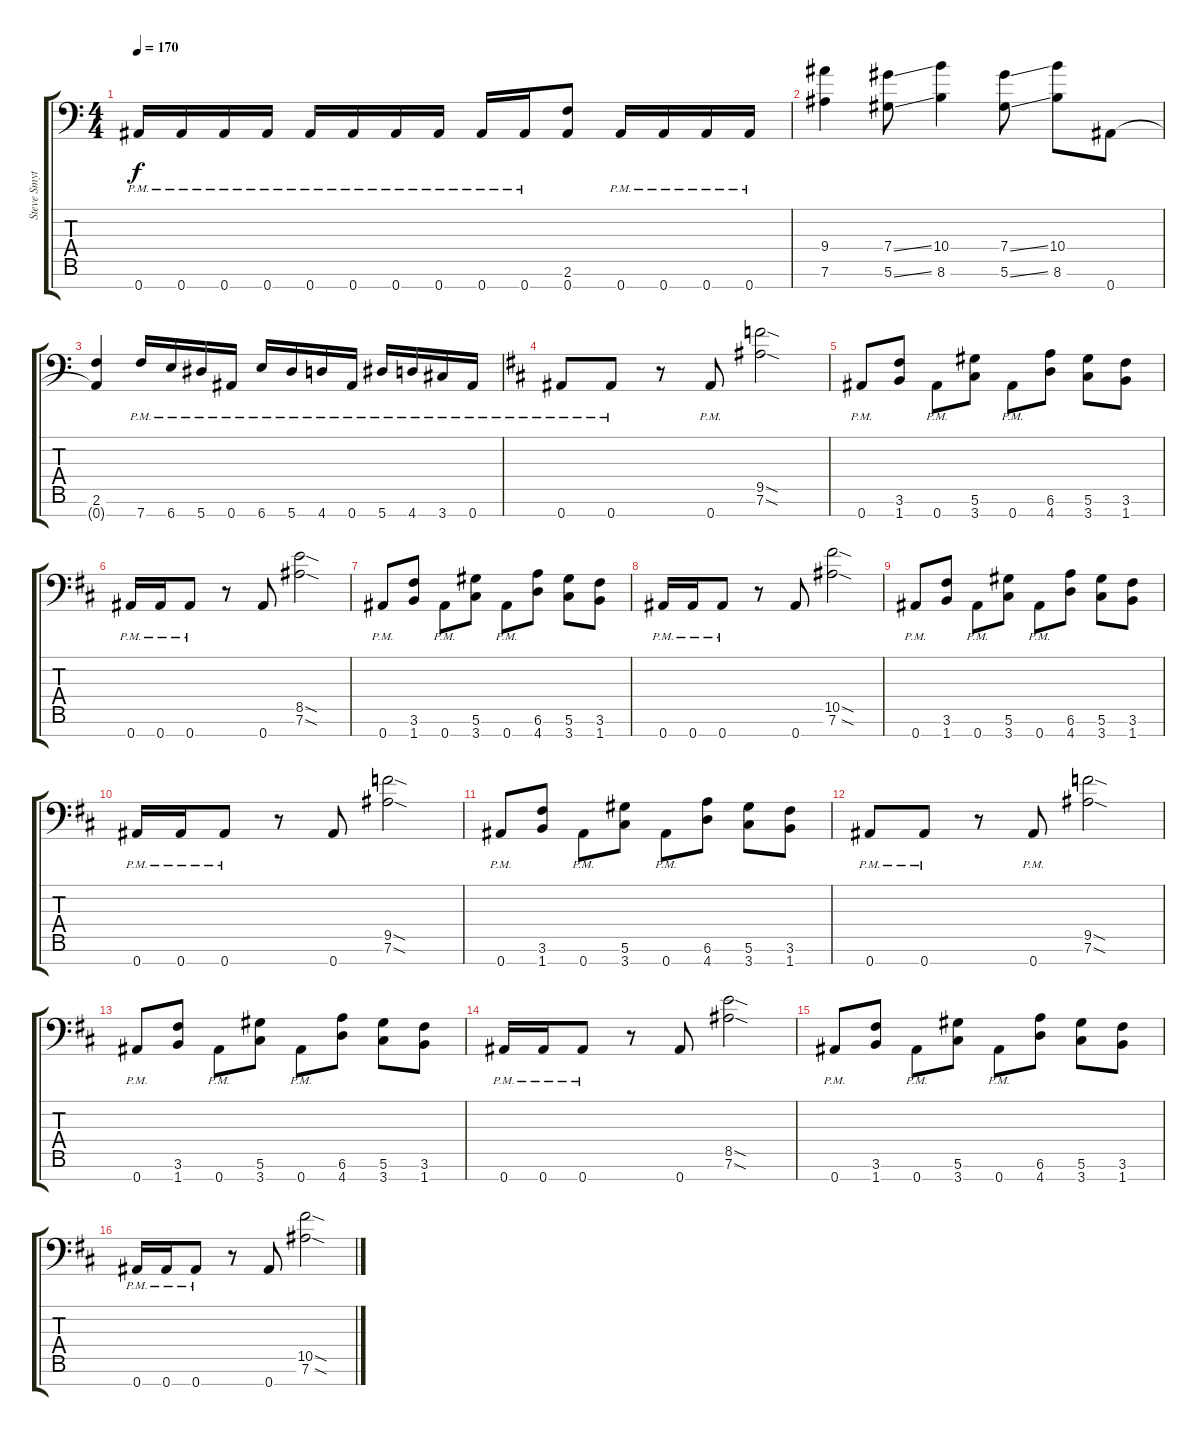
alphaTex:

\track ("Steve Smyth Rhythm" "Steve Smyt") {instrument distortionguitar}
\staff {score tabs}
\tuning (Eb4 Bb3 Gb3 Db3 Ab2 Eb2 Bb1) {hide}
\ts (4 4)
\tempo 170
\clef f4
\ks c
0.7{pm}.16{dy f} 0.7{pm}.16 0.7{pm}.16 0.7{pm}.16 0.7{pm}.16 0.7{pm}.16 0.7{pm}.16 0.7{pm}.16 0.7{pm}.16 0.7{pm}.16 (2.6 0.7).8 0.7{pm}.16 0.7{pm}.16 0.7{pm}.16 0.7{pm}.16 |
(9.4 7.6).4 (7.4{ss} 5.6{ss}).8 (10.4 8.6).4 (7.4{ss} 5.6{ss}).8 (10.4 8.6).8 0.7.8 |
(2.6 0.7{t}).4 7.7{pm}.16 6.7{pm}.16 5.7{pm}.16 0.7{pm}.16 6.7{pm}.16 5.7{pm}.16 4.7{pm}.16 0.7{pm}.16 5.7{pm}.16 4.7{pm}.16 3.7{pm}.16 0.7{pm}.16 |
\ks d
0.7{pm}.8 0.7{pm}.8 r.8 0.7{pm}.8 (9.5{sod} 7.6{sod}).2 |
0.7{pm}.8 (3.6 1.7).8 0.7{pm}.8 (5.6 3.7).8 0.7{pm}.8 (6.6 4.7).8 (5.6 3.7).8 (3.6 1.7).8 |
0.7{pm}.16 0.7{pm}.16 0.7{pm}.8 r.8 0.7.8 (8.5{sod} 7.6{sod}).2 |
0.7{pm}.8 (3.6 1.7).8 0.7{pm}.8 (5.6 3.7).8 0.7{pm}.8 (6.6 4.7).8 (5.6 3.7).8 (3.6 1.7).8 |
0.7{pm}.16 0.7{pm}.16 0.7{pm}.8 r.8 0.7.8 (10.5{sod} 7.6{sod}).2 |
0.7{pm}.8 (3.6 1.7).8 0.7{pm}.8 (5.6 3.7).8 0.7{pm}.8 (6.6 4.7).8 (5.6 3.7).8 (3.6 1.7).8 |
0.7{pm}.16 0.7{pm}.16 0.7{pm}.8 r.8 0.7.8 (9.5{sod} 7.6{sod}).2 |
0.7{pm}.8 (3.6 1.7).8 0.7{pm}.8 (5.6 3.7).8 0.7{pm}.8 (6.6 4.7).8 (5.6 3.7).8 (3.6 1.7).8 |
0.7{pm}.8 0.7{pm}.8 r.8 0.7{pm}.8 (9.5{sod} 7.6{sod}).2 |
0.7{pm}.8 (3.6 1.7).8 0.7{pm}.8 (5.6 3.7).8 0.7{pm}.8 (6.6 4.7).8 (5.6 3.7).8 (3.6 1.7).8 |
0.7{pm}.16 0.7{pm}.16 0.7{pm}.8 r.8 0.7.8 (8.5{sod} 7.6{sod}).2 |
0.7{pm}.8 (3.6 1.7).8 0.7{pm}.8 (5.6 3.7).8 0.7{pm}.8 (6.6 4.7).8 (5.6 3.7).8 (3.6 1.7).8 |
0.7{pm}.16 0.7{pm}.16 0.7{pm}.8 r.8 0.7.8 (10.5{sod} 7.6{sod}).2
